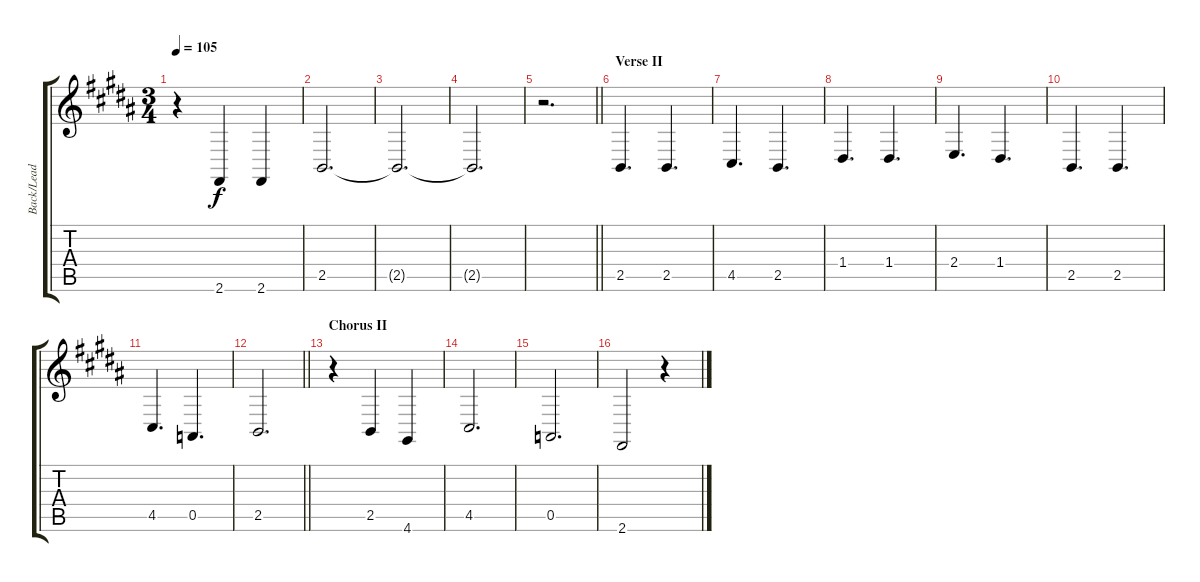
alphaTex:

\track ("Back/Lead Vocals" "Back/Lead ") {instrument tuba}
\staff {score tabs}
\tuning (E4 B3 G3 D3 A2 E2) {hide}
\ts (3 4)
\tempo 105
\clef g2
\ks b
r.4{dy f} 2.6.4 2.6.4 |
2.5.2{d} |
2.5{t}.2{d} |
2.5{t}.2{d} |
\barLineRight lightlight
r.2{d} |
\section ("" "Verse II")
2.5.4{d} 2.5.4{d} |
4.5.4{d} 2.5.4{d} |
1.4.4{d} 1.4.4{d} |
2.4.4{d} 1.4.4{d} |
2.5.4{d} 2.5.4{d} |
4.5.4{d} 0.5.4{d} |
\barLineRight lightlight
2.5.2{d} |
\section ("" "Chorus II")
r.4 2.5.4 4.6.4 |
4.5.2{d} |
0.5.2{d} |
2.6.2 r.4
